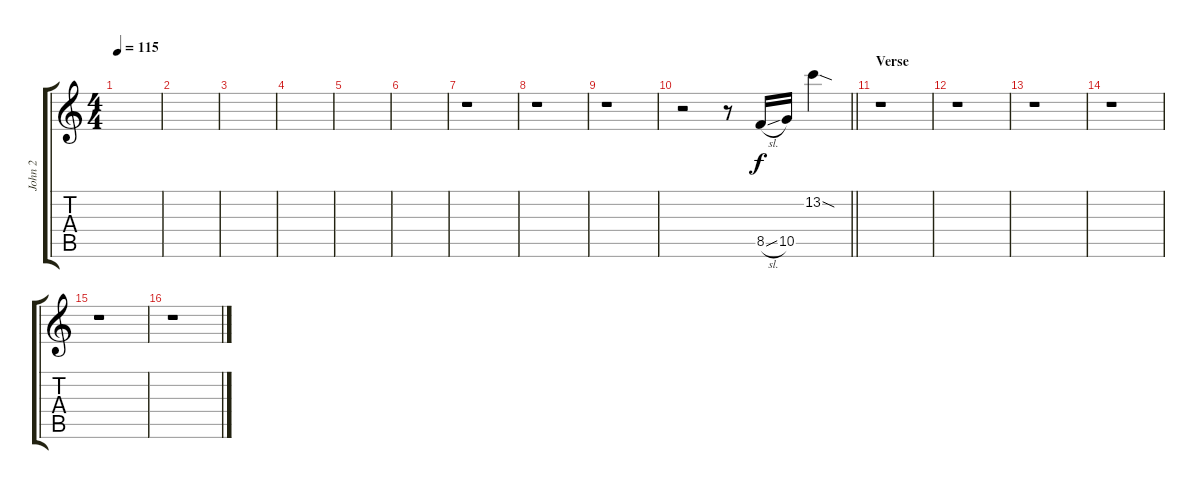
\track ("John 2" "John 2") {instrument electricguitarclean}
\staff {score tabs}
\tuning (E4 B3 G3 D3 A2 E2) {hide}
\ts (4 4)
\tempo 115
\clef g2
\ks c
|
|
|
|
|
|
r.1 |
r.1 |
r.1 |
\barLineRight lightlight
r.2 r.8 8.5{sl}.16 10.5.16 13.2{sod}.4 |
\section ("" "Verse")
r.1 |
r.1 |
r.1 |
r.1 |
r.1 |
r.1
